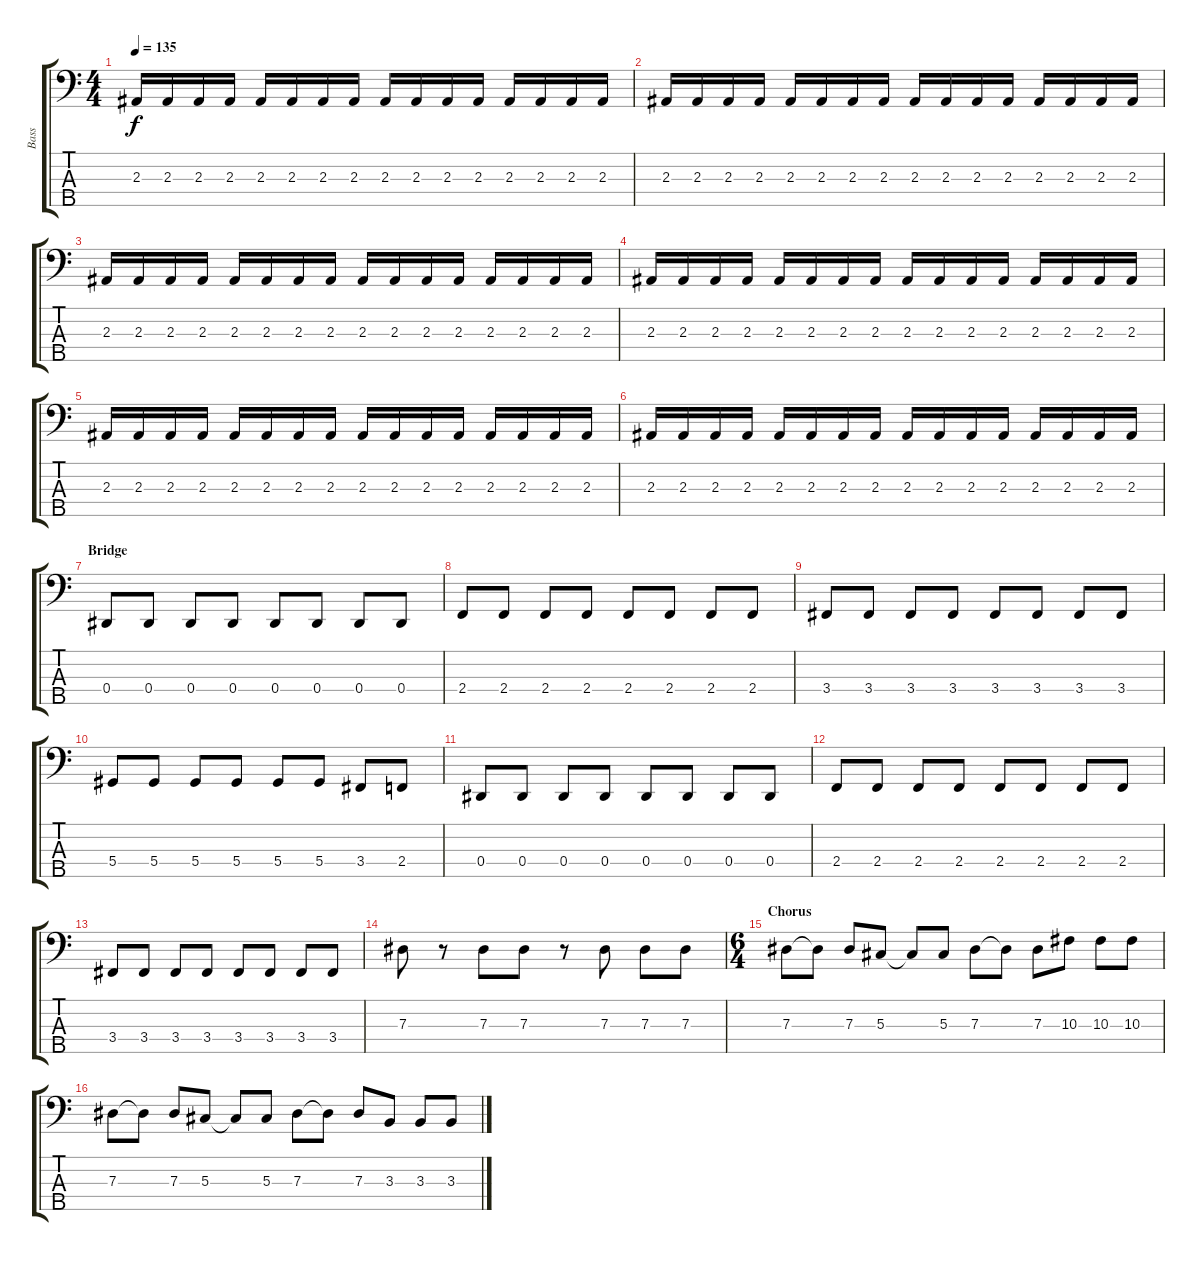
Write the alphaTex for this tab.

\track ("Bass" "Bass") {instrument electricbasspick}
\staff {score tabs}
\tuning (Gb2 Db2 Ab1 Eb1 Bb0) {hide}
\ts (4 4)
\tempo 135
\clef f4
\ks c
2.3.16{dy f} 2.3.16 2.3.16 2.3.16 2.3.16 2.3.16 2.3.16 2.3.16 2.3.16 2.3.16 2.3.16 2.3.16 2.3.16 2.3.16 2.3.16 2.3.16 |
2.3.16 2.3.16 2.3.16 2.3.16 2.3.16 2.3.16 2.3.16 2.3.16 2.3.16 2.3.16 2.3.16 2.3.16 2.3.16 2.3.16 2.3.16 2.3.16 |
2.3.16 2.3.16 2.3.16 2.3.16 2.3.16 2.3.16 2.3.16 2.3.16 2.3.16 2.3.16 2.3.16 2.3.16 2.3.16 2.3.16 2.3.16 2.3.16 |
2.3.16 2.3.16 2.3.16 2.3.16 2.3.16 2.3.16 2.3.16 2.3.16 2.3.16 2.3.16 2.3.16 2.3.16 2.3.16 2.3.16 2.3.16 2.3.16 |
2.3.16 2.3.16 2.3.16 2.3.16 2.3.16 2.3.16 2.3.16 2.3.16 2.3.16 2.3.16 2.3.16 2.3.16 2.3.16 2.3.16 2.3.16 2.3.16 |
2.3.16 2.3.16 2.3.16 2.3.16 2.3.16 2.3.16 2.3.16 2.3.16 2.3.16 2.3.16 2.3.16 2.3.16 2.3.16 2.3.16 2.3.16 2.3.16 |
\section ("" "Bridge")
0.4.8 0.4.8 0.4.8 0.4.8 0.4.8 0.4.8 0.4.8 0.4.8 |
2.4.8 2.4.8 2.4.8 2.4.8 2.4.8 2.4.8 2.4.8 2.4.8 |
3.4.8 3.4.8 3.4.8 3.4.8 3.4.8 3.4.8 3.4.8 3.4.8 |
5.4.8 5.4.8 5.4.8 5.4.8 5.4.8 5.4.8 3.4.8 2.4.8 |
0.4.8 0.4.8 0.4.8 0.4.8 0.4.8 0.4.8 0.4.8 0.4.8 |
2.4.8 2.4.8 2.4.8 2.4.8 2.4.8 2.4.8 2.4.8 2.4.8 |
3.4.8 3.4.8 3.4.8 3.4.8 3.4.8 3.4.8 3.4.8 3.4.8 |
7.3.8 r.8 7.3.8 7.3.8 r.8 7.3.8 7.3.8 7.3.8 |
\ts (6 4)
\section ("" "Chorus")
7.3.8 7.3{t}.8 7.3.8 5.3.8 5.3{t}.8 5.3.8 7.3.8 7.3{t}.8 7.3.8 10.3.8 10.3.8 10.3.8 |
7.3.8 7.3{t}.8 7.3.8 5.3.8 5.3{t}.8 5.3.8 7.3.8 7.3{t}.8 7.3.8 3.3.8 3.3.8 3.3.8
